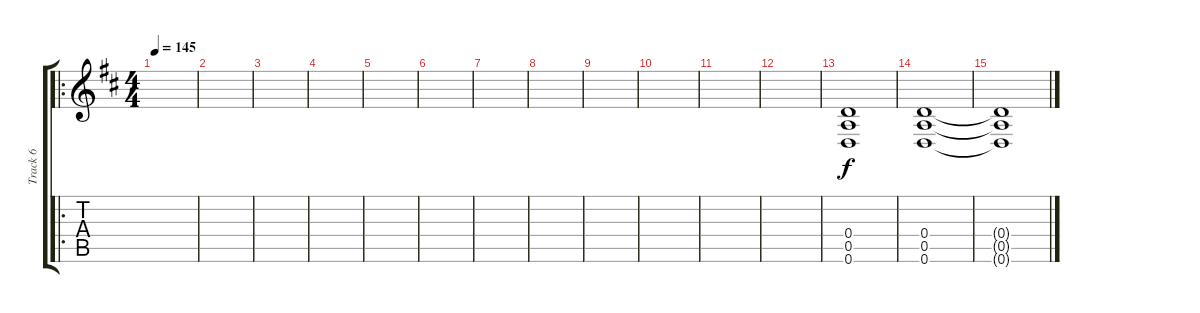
\track ("Track 6" "Track 6") {instrument distortionguitar}
\staff {score tabs}
\tuning (E4 B3 G3 D3 A2 D2) {hide}
\ro
\ts (4 4)
\tempo 145
\clef g2
\ks d
|
|
|
|
|
|
|
|
|
|
|
|
(0.4 0.5 0.6).1 |
(0.4 0.5 0.6).1 |
(0.4{t} 0.5{t} 0.6{t}).1
